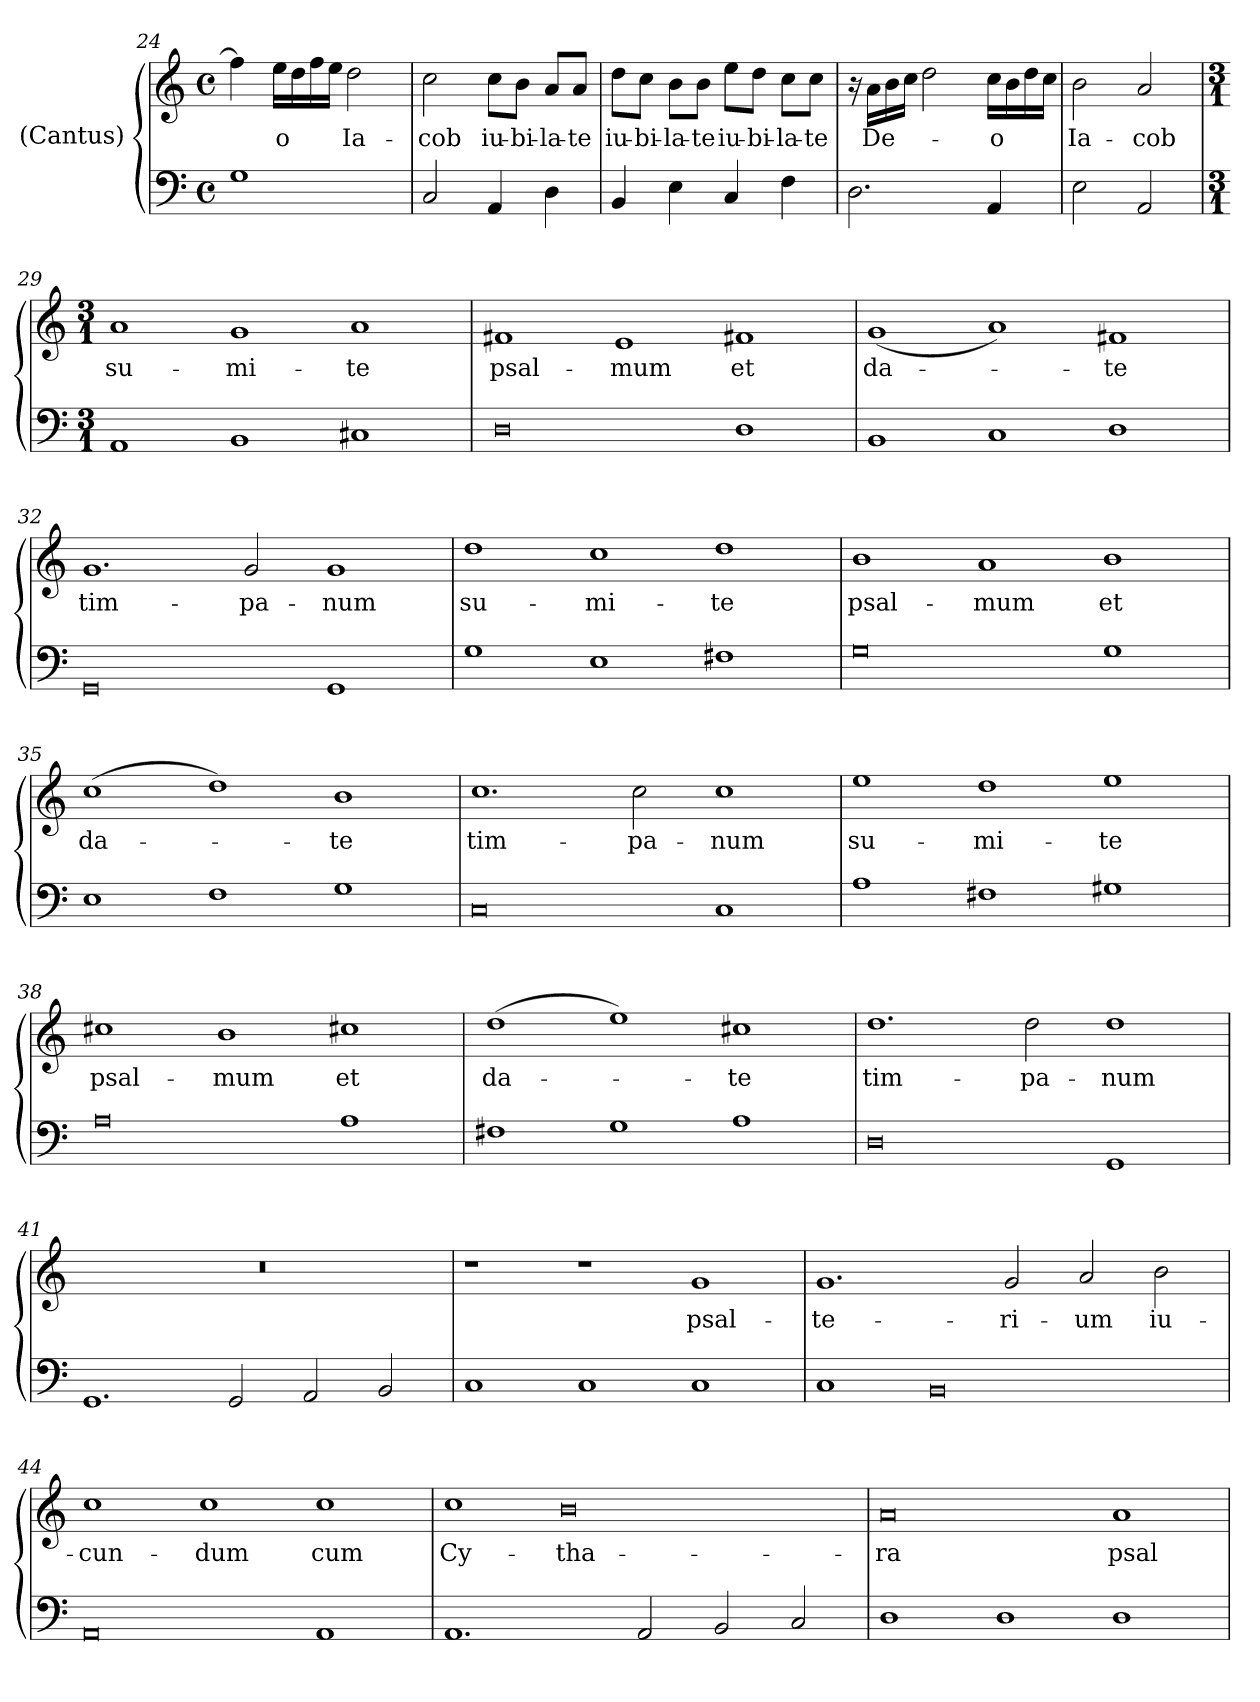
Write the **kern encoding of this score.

**kern	**kern	**text
*part2	*part1	*part1
*staff2	*staff1	*staff1
*	*I"(Cantus)	*
*clefF4	*clefG2	*
*k[]	*k[]	*
*C:	*C:	*
*M4/4	*M4/4	*
*met(c)	*met(c)	*
=24	=24	=24
1G	4ff\]	.
!	!	!LO:LY:b
.	16ee\LL	-o
.	16dd\	.
.	16ff\	.
.	16ee\JJ	.
!	!	!LO:LY:b
.	2dd\	Ia-
!!LO:LB:g=z
=25	=25	=25
!	!	!LO:LY:b
2C/	2cc\	-cob
!	!	!LO:LY:b
4AA/	8cc\L	iu-
!	!	!LO:LY:b
.	8b\J	-bi-
!	!	!LO:LY:b
4D\	8a/L	-la-
!	!	!LO:LY:b
.	8a/J	-te
=26	=26	=26
!	!	!LO:LY:b
4BB/	8dd\L	iu-
!	!	!LO:LY:b
.	8cc\J	-bi-
!	!	!LO:LY:b
4E\	8b\L	-la-
!	!	!LO:LY:b
.	8b\J	-te
!	!	!LO:LY:b
4C/	8ee\L	iu-
!	!	!LO:LY:b
.	8dd\J	-bi-
!	!	!LO:LY:b
4F\	8cc\L	-la-
!	!	!LO:LY:b
.	8cc\J	-te
=27	=27	=27
2.D\	16ra	.
!	!	!LO:LY:b
.	16a\LL	De-
.	16b\	.
.	16cc\JJ	.
.	2dd\	.
!	!	!LO:LY:b
4AA/	16cc\LL	-o
.	16b\	.
.	16dd\	.
.	16cc\JJ	.
=28	=28	=28
!	!	!LO:LY:b
2E\	2b\	Ia-
!	!	!LO:LY:b
2AA/	2a/	-cob
!!LO:PB:g=z
=29	=29	=29
*M3/1	*M3/1	*
!	!	!LO:LY:b
1AA	1a	su-
!	!	!LO:LY:b
1BB	1g	-mi-
!	!	!LO:LY:b
1C#X	1a	-te
=30	=30	=30
!	!	!LO:LY:b
0D	1f#X	psal-
!	!	!LO:LY:b
.	1e	-mum
!	!	!LO:LY:b
1D	1f#X	et
=31	=31	=31
!	!	!LO:LY:b
1BB	(<1g	da-
1C	1a)	.
!	!	!LO:LY:b
1D	1f#X	-te
=32	=32	=32
!	!	!LO:LY:b
0GG	1.g	tim-
!	!	!LO:LY:b
.	2g/	-pa-
!	!	!LO:LY:b:rj
1GG	1g	-num
=33	=33	=33
!	!	!LO:LY:b
1G	1dd	su-
!	!	!LO:LY:b
1E	1cc	-mi-
!	!	!LO:LY:b
1F#X	1dd	-te
=34	=34	=34
!	!	!LO:LY:b
0G	1b	psal-
!	!	!LO:LY:b
.	1a	-mum
!	!	!LO:LY:b
1G	1b	et
!!LO:LB:g=z
=35	=35	=35
!	!	!LO:LY:b
1E	(>1cc	da-
1F	1dd)	.
!	!	!LO:LY:b
1G	1b	-te
=36	=36	=36
!	!	!LO:LY:b
0C	1.cc	tim-
!	!	!LO:LY:b
.	2cc\	-pa-
!	!	!LO:LY:b:rj
1C	1cc	-num
=37	=37	=37
!	!	!LO:LY:b
1A	1ee	su-
!	!	!LO:LY:b
1F#X	1dd	-mi-
!	!	!LO:LY:b
1G#X	1ee	-te
=38	=38	=38
!	!	!LO:LY:b
0A	1cc#X	psal-
!	!	!LO:LY:b
.	1b	-mum
!	!	!LO:LY:b
1A	1cc#X	et
=39	=39	=39
!	!	!LO:LY:b
1F#X	(>1dd	da-
1G	1ee)	.
!	!	!LO:LY:b
1A	1cc#X	-te
=40	=40	=40
!	!	!LO:LY:b
0D	1.dd	tim-
!	!	!LO:LY:b
.	2dd\	-pa-
!	!	!LO:LY:b
1GG	1dd	-num
!!LO:LB:g=z
=41	=41	=41
!	!LO:N:vis=1	!
1.GG	0.r	.
2GG/	.	.
2AA/	.	.
2BB/	.	.
=42	=42	=42
1C	1r	.
1C	1r	.
!	!	!LO:LY:b
1C	1g	psal-
=43	=43	=43
!	!	!LO:LY:b
1C	1.g	-te-
0BB	.	.
!	!	!LO:LY:b
.	2g/	-ri-
!	!	!LO:LY:b
.	2a/	-um
!	!	!LO:LY:b
.	2b\	iu-
=44	=44	=44
!	!	!LO:LY:b
0AA	1cc	-cun-
!	!	!LO:LY:b
.	1cc	-dum
!	!	!LO:LY:b
1AA	1cc	cum
=45	=45	=45
!	!	!LO:LY:b
1.AA	1cc	Cy-
!	!	!LO:LY:b
.	0b	-tha-
2AA/	.	.
2BB/	.	.
2C/	.	.
!!LO:LB:g=z
=46	=46	=46
!	!	!LO:LY:b:rj
1D	0a	-ra
1D	.	.
!	!	!LO:LY:b
1D	1a	psal-
=	=	=
*-	*-	*-
